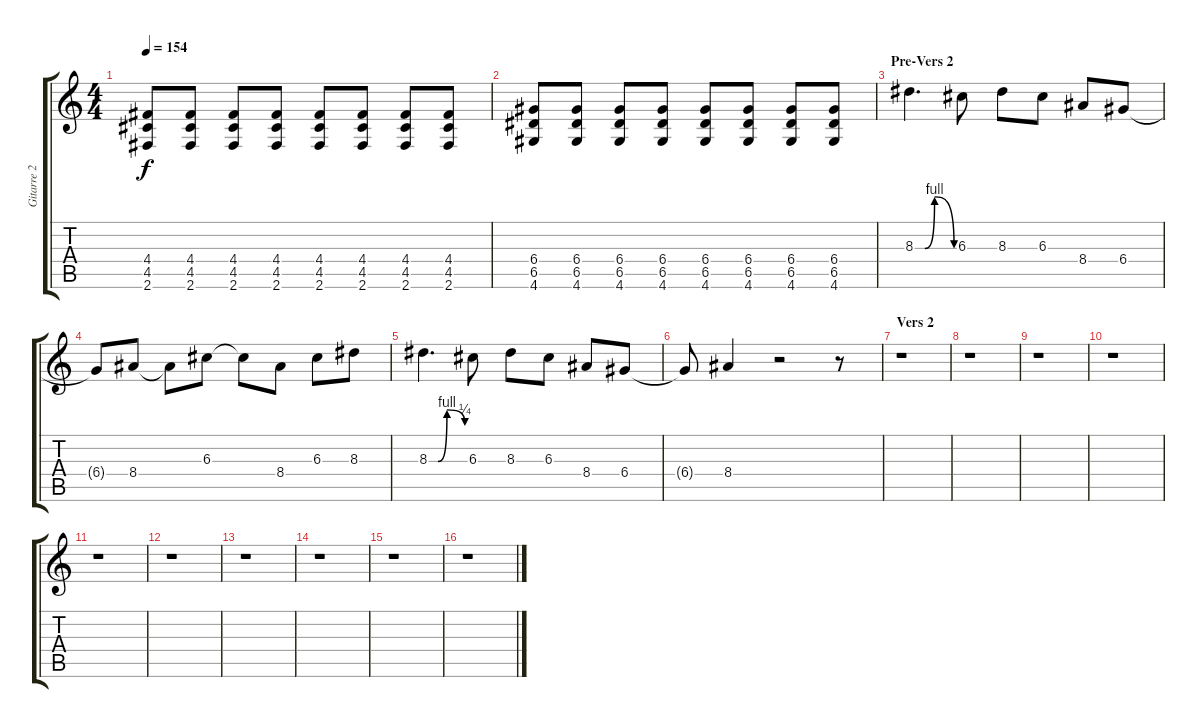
\track ("Gitarre 2" "Gitarre 2") {instrument distortionguitar}
\staff {score tabs}
\tuning (E4 B3 G3 D3 A2 E2) {hide}
\ts (4 4)
\tempo 154
\clef g2
\ks c
(4.4 4.5 2.6).8{dy f} (4.4 4.5 2.6).8 (4.4 4.5 2.6).8 (4.4 4.5 2.6).8 (4.4 4.5 2.6).8 (4.4 4.5 2.6).8 (4.4 4.5 2.6).8 (4.4 4.5 2.6).8 |
(6.4 6.5 4.6).8 (6.4 6.5 4.6).8 (6.4 6.5 4.6).8 (6.4 6.5 4.6).8 (6.4 6.5 4.6).8 (6.4 6.5 4.6).8 (6.4 6.5 4.6).8 (6.4 6.5 4.6).8 |
\section ("" "Pre-Vers 2")
8.3{be (custom 0 0 15 0 30 4 60 0)}.4{d} 6.3.8 8.3.8 6.3.8 8.4.8 6.4.8 |
6.4{t}.8 8.4.8 8.4{t}.8 6.3.8 6.3{t}.8 8.4.8 6.3.8 8.3.8 |
8.3{be (custom 0 0 15 0 30 4 60 1)}.4{d} 6.3.8 8.3.8 6.3.8 8.4.8 6.4.8 |
6.4{t}.8 8.4.4 r.2 r.8 |
\section ("" "Vers 2")
r.1 |
r.1 |
r.1 |
r.1 |
r.1 |
r.1 |
r.1 |
r.1 |
r.1 |
r.1
